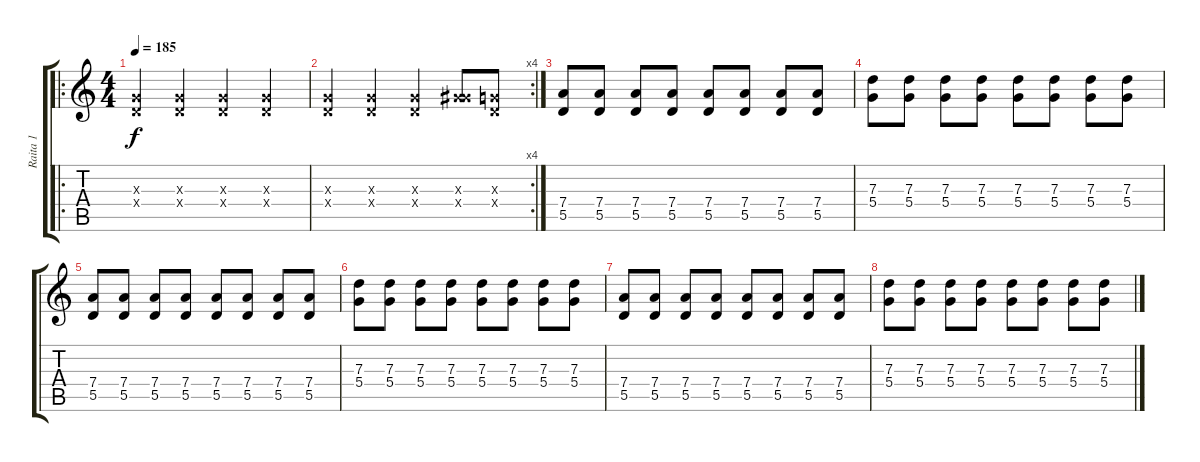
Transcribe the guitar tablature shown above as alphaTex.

\track ("Raita 1" "Raita 1") {instrument overdrivenguitar}
\staff {score tabs}
\tuning (E4 B3 G3 D3 A2 E2) {hide}
\ro
\ts (4 4)
\tempo 185
\clef g2
\ks c
(0.3{x} 0.4{x}).4{dy f instrument overdrivenguitar} (0.3{x} 0.4{x}).4 (0.3{x} 0.4{x}).4 (0.3{x} 0.4{x}).4 |
\rc 4
(0.3{x} 0.4{x}).4 (0.3{x} 0.4{x}).4 (0.3{x} 0.4{x}).4 (0.3{x} 6.4{x}).8 (0.3{x} 0.4{x}).8 |
(7.4 5.5).8 (7.4 5.5).8 (7.4 5.5).8 (7.4 5.5).8 (7.4 5.5).8 (7.4 5.5).8 (7.4 5.5).8 (7.4 5.5).8 |
(7.3 5.4).8 (7.3 5.4).8 (7.3 5.4).8 (7.3 5.4).8 (7.3 5.4).8 (7.3 5.4).8 (7.3 5.4).8 (7.3 5.4).8 |
(7.4 5.5).8 (7.4 5.5).8 (7.4 5.5).8 (7.4 5.5).8 (7.4 5.5).8 (7.4 5.5).8 (7.4 5.5).8 (7.4 5.5).8 |
(7.3 5.4).8 (7.3 5.4).8 (7.3 5.4).8 (7.3 5.4).8 (7.3 5.4).8 (7.3 5.4).8 (7.3 5.4).8 (7.3 5.4).8 |
(7.4 5.5).8 (7.4 5.5).8 (7.4 5.5).8 (7.4 5.5).8 (7.4 5.5).8 (7.4 5.5).8 (7.4 5.5).8 (7.4 5.5).8 |
(7.3 5.4).8 (7.3 5.4).8 (7.3 5.4).8 (7.3 5.4).8 (7.3 5.4).8 (7.3 5.4).8 (7.3 5.4).8 (7.3 5.4).8
